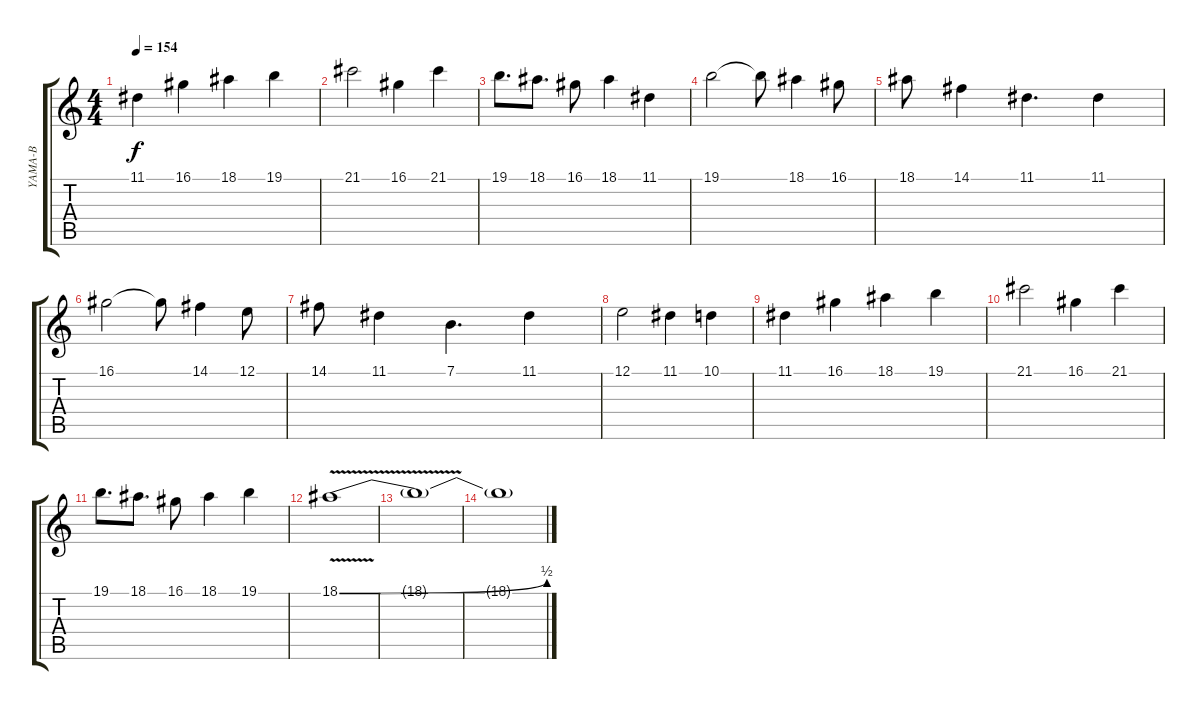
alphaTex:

\track ("YAMA-B" "YAMA-B") {instrument lead3calliope}
\staff {score tabs}
\tuning (E4 B3 G3 D3 A2 E2) {hide}
\ts (4 4)
\tempo 154
\clef g2
\ks c
11.1.4{dy f} 16.1.4 18.1.4 19.1.4 |
21.1.2 16.1.4 21.1.4 |
19.1.8{d} 18.1.8{d} 16.1.8 18.1.4 11.1.4 |
19.1.2 19.1{t}.8 18.1.4 16.1.8 |
18.1.8 14.1.4 11.1.4{d} 11.1.4 |
16.1.2 16.1{t}.8 14.1.4 12.1.8 |
14.1.8 11.1.4 7.1.4{d} 11.1.4 |
12.1.2 11.1.4 10.1.4 |
11.1.4 16.1.4 18.1.4 19.1.4 |
21.1.2 16.1.4 21.1.4 |
19.1.8{d} 18.1.8{d} 16.1.8 18.1.4 19.1.4 |
18.1{be (bend 0 0 60 2) v}.1 |
18.1{t}.1 |
18.1{t}.1
